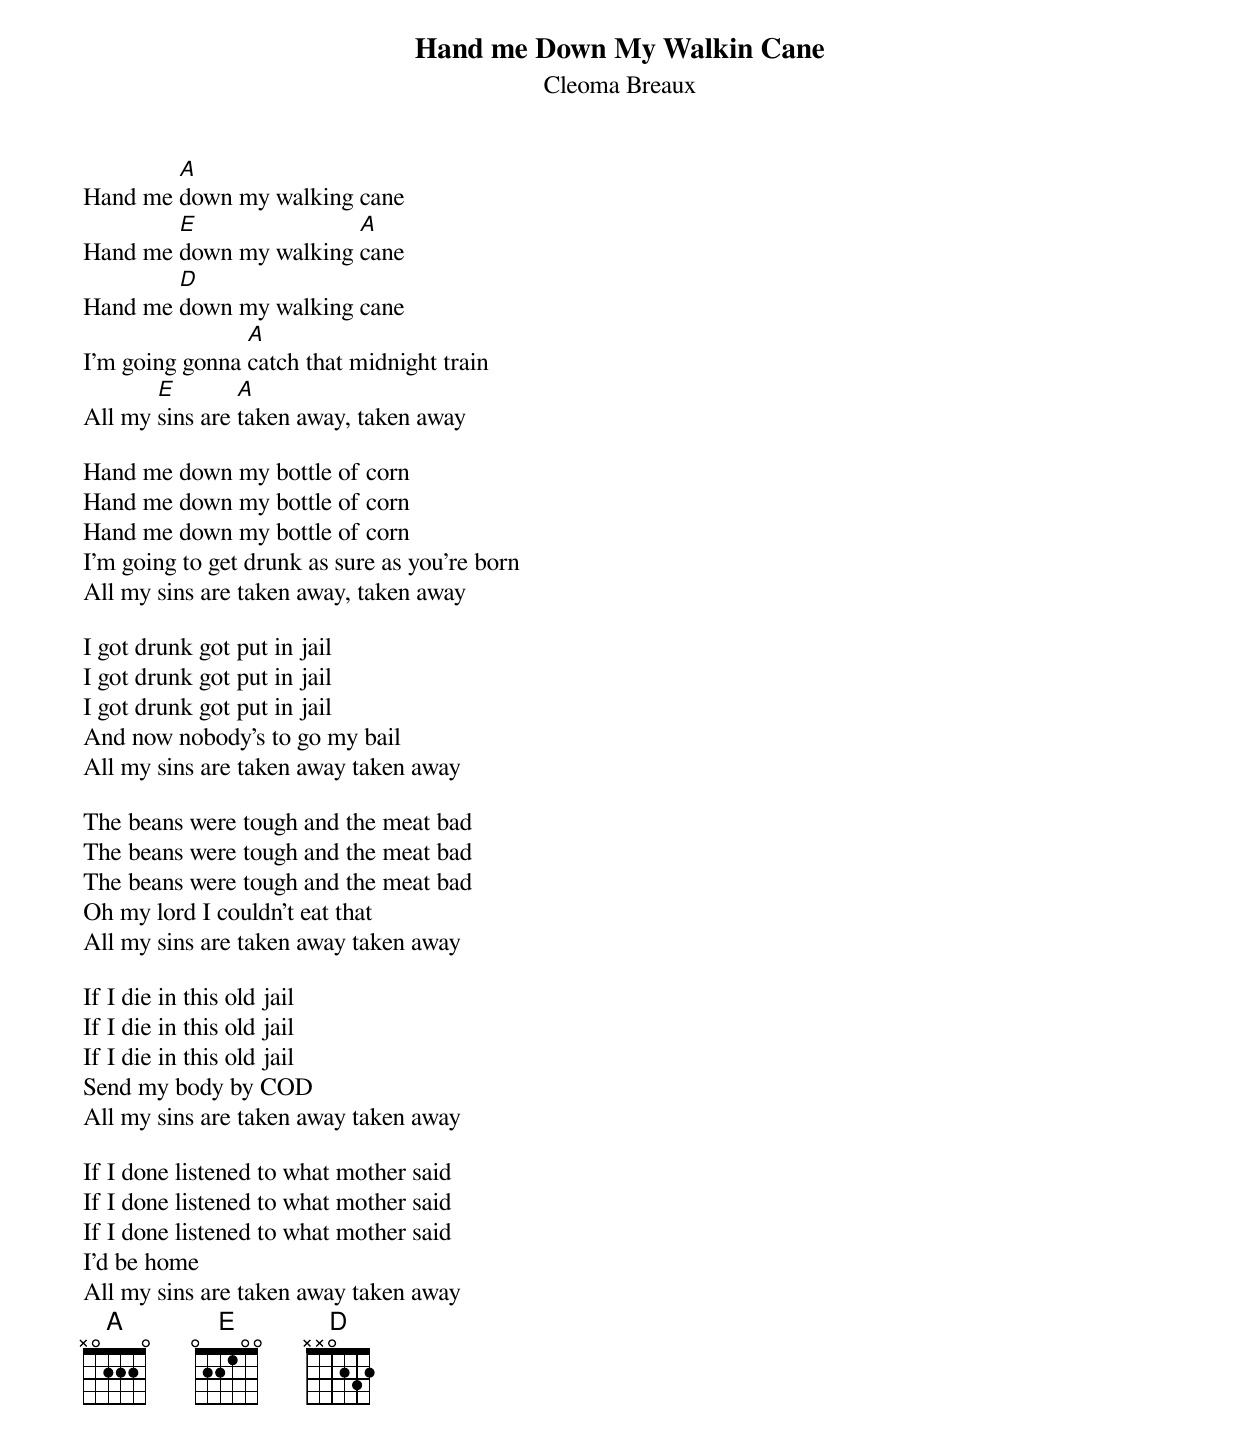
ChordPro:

{title: Hand me Down My Walkin Cane}
{subtitle: Cleoma Breaux}

Hand me [A]down my walking cane
Hand me [E]down my walking [A]cane
Hand me [D]down my walking cane
I'm going gonna [A]catch that midnight train
All my [E]sins are [A]taken away, taken away

Hand me down my bottle of corn
Hand me down my bottle of corn
Hand me down my bottle of corn
I'm going to get drunk as sure as you're born
All my sins are taken away, taken away

I got drunk got put in jail
I got drunk got put in jail
I got drunk got put in jail
And now nobody's to go my bail
All my sins are taken away taken away

The beans were tough and the meat bad
The beans were tough and the meat bad
The beans were tough and the meat bad
Oh my lord I couldn't eat that
All my sins are taken away taken away

If I die in this old jail
If I die in this old jail
If I die in this old jail
Send my body by COD
All my sins are taken away taken away

If I done listened to what mother said
If I done listened to what mother said
If I done listened to what mother said
I'd be home
All my sins are taken away taken away
